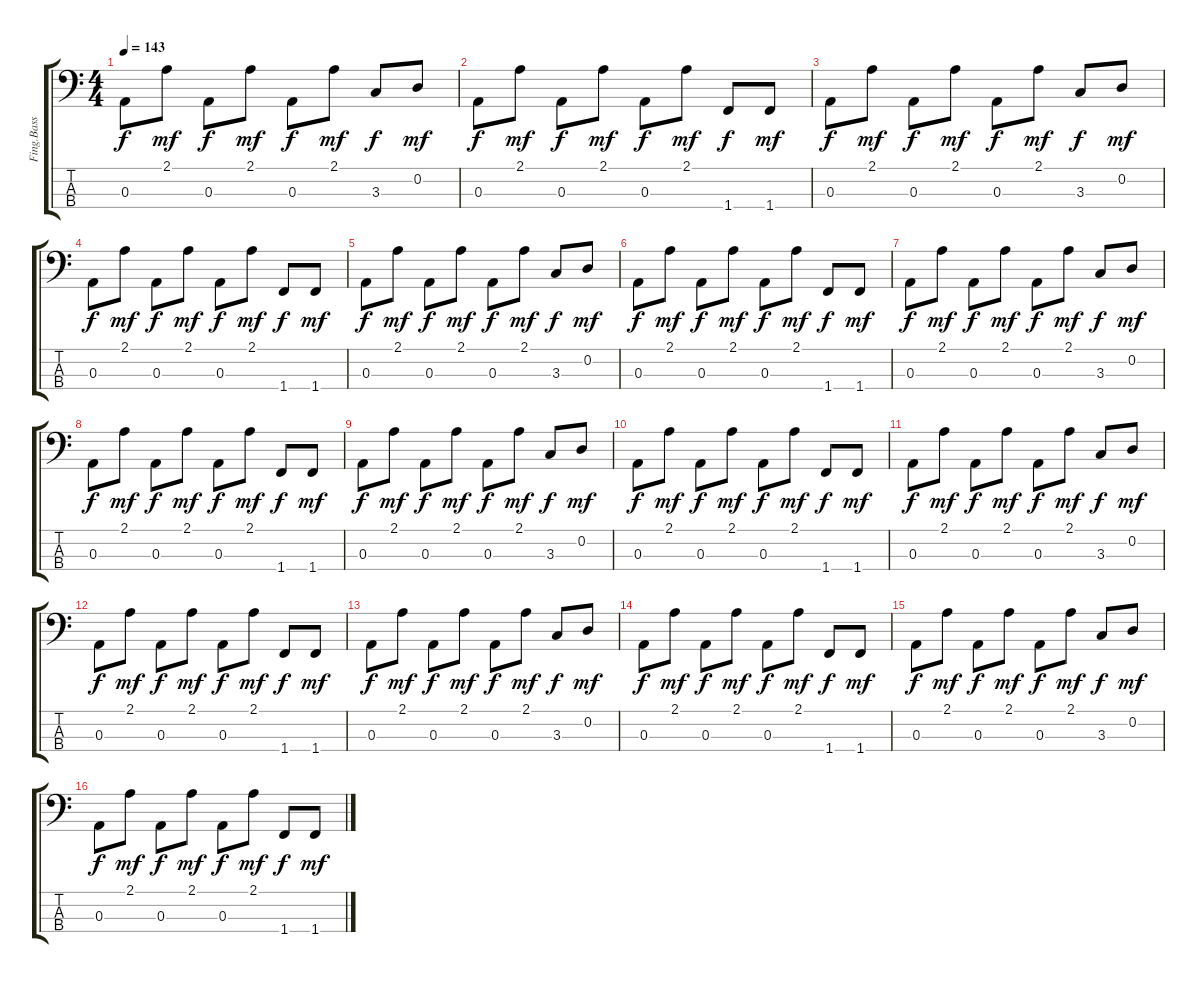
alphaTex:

\track ("Fing.Bass" "Fing.Bass") {instrument acousticbass}
\staff {score tabs}
\tuning (G2 D2 A1 E1) {hide}
\ts (4 4)
\tempo 143
\clef f4
\ks c
0.3.8{dy f} 2.1.8{dy mf} 0.3.8{dy f} 2.1.8{dy mf} 0.3.8{dy f} 2.1.8{dy mf} 3.3.8{dy f} 0.2.8{dy mf} |
0.3.8{dy f} 2.1.8{dy mf} 0.3.8{dy f} 2.1.8{dy mf} 0.3.8{dy f} 2.1.8{dy mf} 1.4.8{dy f} 1.4.8{dy mf} |
0.3.8{dy f} 2.1.8{dy mf} 0.3.8{dy f} 2.1.8{dy mf} 0.3.8{dy f} 2.1.8{dy mf} 3.3.8{dy f} 0.2.8{dy mf} |
0.3.8{dy f} 2.1.8{dy mf} 0.3.8{dy f} 2.1.8{dy mf} 0.3.8{dy f} 2.1.8{dy mf} 1.4.8{dy f} 1.4.8{dy mf} |
0.3.8{dy f} 2.1.8{dy mf} 0.3.8{dy f} 2.1.8{dy mf} 0.3.8{dy f} 2.1.8{dy mf} 3.3.8{dy f} 0.2.8{dy mf} |
0.3.8{dy f} 2.1.8{dy mf} 0.3.8{dy f} 2.1.8{dy mf} 0.3.8{dy f} 2.1.8{dy mf} 1.4.8{dy f} 1.4.8{dy mf} |
0.3.8{dy f} 2.1.8{dy mf} 0.3.8{dy f} 2.1.8{dy mf} 0.3.8{dy f} 2.1.8{dy mf} 3.3.8{dy f} 0.2.8{dy mf} |
0.3.8{dy f} 2.1.8{dy mf} 0.3.8{dy f} 2.1.8{dy mf} 0.3.8{dy f} 2.1.8{dy mf} 1.4.8{dy f} 1.4.8{dy mf} |
0.3.8{dy f} 2.1.8{dy mf} 0.3.8{dy f} 2.1.8{dy mf} 0.3.8{dy f} 2.1.8{dy mf} 3.3.8{dy f} 0.2.8{dy mf} |
0.3.8{dy f} 2.1.8{dy mf} 0.3.8{dy f} 2.1.8{dy mf} 0.3.8{dy f} 2.1.8{dy mf} 1.4.8{dy f} 1.4.8{dy mf} |
0.3.8{dy f} 2.1.8{dy mf} 0.3.8{dy f} 2.1.8{dy mf} 0.3.8{dy f} 2.1.8{dy mf} 3.3.8{dy f} 0.2.8{dy mf} |
0.3.8{dy f} 2.1.8{dy mf} 0.3.8{dy f} 2.1.8{dy mf} 0.3.8{dy f} 2.1.8{dy mf} 1.4.8{dy f} 1.4.8{dy mf} |
0.3.8{dy f} 2.1.8{dy mf} 0.3.8{dy f} 2.1.8{dy mf} 0.3.8{dy f} 2.1.8{dy mf} 3.3.8{dy f} 0.2.8{dy mf} |
0.3.8{dy f} 2.1.8{dy mf} 0.3.8{dy f} 2.1.8{dy mf} 0.3.8{dy f} 2.1.8{dy mf} 1.4.8{dy f} 1.4.8{dy mf} |
0.3.8{dy f} 2.1.8{dy mf} 0.3.8{dy f} 2.1.8{dy mf} 0.3.8{dy f} 2.1.8{dy mf} 3.3.8{dy f} 0.2.8{dy mf} |
0.3.8{dy f} 2.1.8{dy mf} 0.3.8{dy f} 2.1.8{dy mf} 0.3.8{dy f} 2.1.8{dy mf} 1.4.8{dy f} 1.4.8{dy mf}
